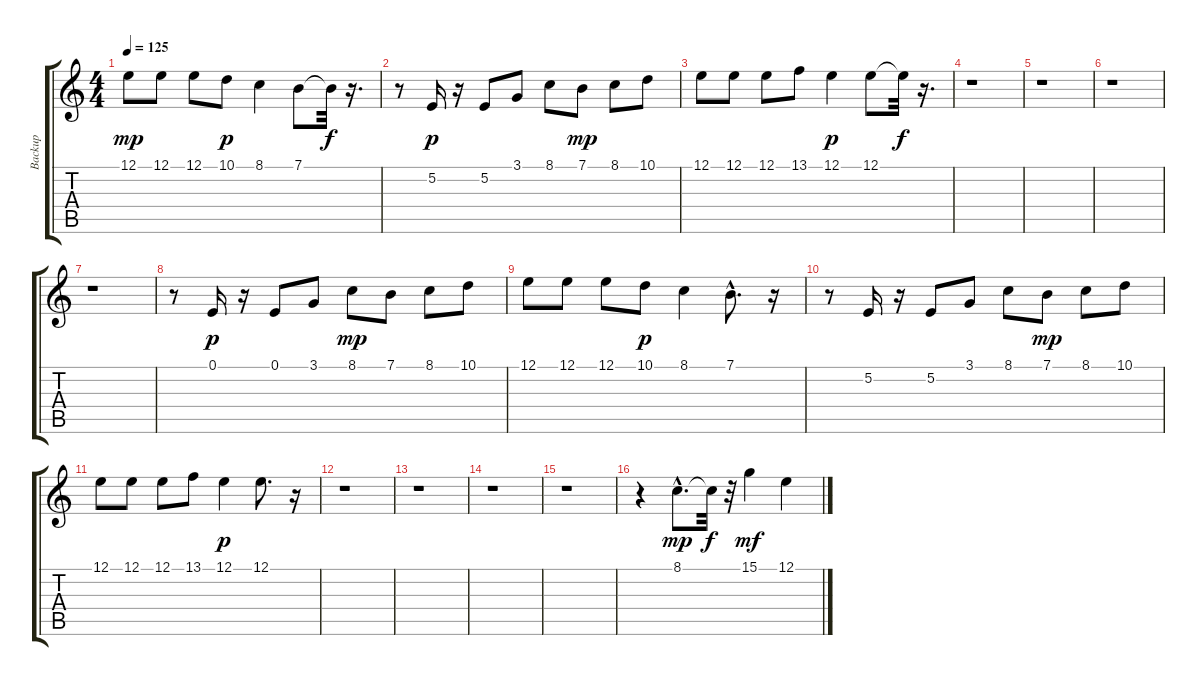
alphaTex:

\track ("Backup" "Backup") {instrument synthvoice}
\staff {score tabs}
\tuning (E4 B3 G3 D3 A2 E2) {hide}
\ts (4 4)
\tempo 125
\clef g2
\ks c
12.1.8{dy mp volume 12} 12.1.8{volume 12} 12.1.8 10.1.8{dy p} 8.1.4{volume 11} 7.1.8{volume 11} 7.1{t}.32{dy f} r.16{d} |
r.8 5.2.16{dy p volume 12} r.16 5.2.8{volume 12} 3.1.8 8.1.8{volume 11} 7.1.8{dy mp volume 12} 8.1.8 10.1.8 |
12.1.8 12.1.8 12.1.8 13.1.8 12.1.4{dy p volume 11} 12.1.8{volume 11} 12.1{t}.32{dy f} r.16{d} |
r.1 |
r.1 |
r.1 |
r.1 |
r.8 0.1.16{dy p volume 11} r.16 0.1.8{volume 12} 3.1.8 8.1.8{dy mp} 7.1.8 8.1.8 10.1.8 |
12.1.8{volume 12} 12.1.8{volume 12} 12.1.8 10.1.8{dy p} 8.1.4{volume 11} 7.1{hac}.8{d volume 11} r.16 |
r.8 5.2.16{volume 12} r.16 5.2.8{volume 12} 3.1.8 8.1.8{volume 11} 7.1.8{dy mp volume 12} 8.1.8 10.1.8 |
12.1.8 12.1.8 12.1.8 13.1.8 12.1.4{dy p volume 11} 12.1.8{d volume 11} r.16 |
r.1 |
r.1 |
r.1 |
r.1 |
r.4 8.1{hac}.8{d dy mp volume 11} 8.1{t}.32{dy f} r.32 15.1.4{dy mf volume 13} 12.1.4{volume 14}
